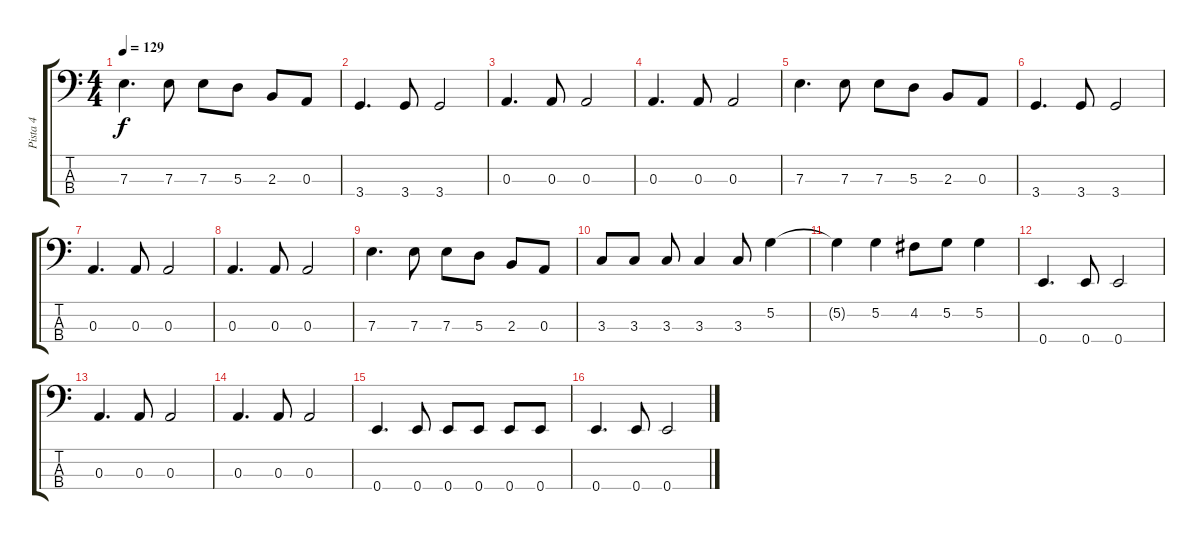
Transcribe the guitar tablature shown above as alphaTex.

\track ("Pista 4" "Pista 4") {instrument electricbassfinger}
\staff {score tabs}
\tuning (G2 D2 A1 E1) {hide}
\ts (4 4)
\tempo 129
\clef f4
\ks c
7.3.4{d dy f} 7.3.8 7.3.8 5.3.8 2.3.8 0.3.8 |
3.4.4{d} 3.4.8 3.4.2 |
0.3.4{d} 0.3.8 0.3.2 |
0.3.4{d} 0.3.8 0.3.2 |
7.3.4{d} 7.3.8 7.3.8 5.3.8 2.3.8 0.3.8 |
3.4.4{d} 3.4.8 3.4.2 |
0.3.4{d} 0.3.8 0.3.2 |
0.3.4{d} 0.3.8 0.3.2 |
7.3.4{d} 7.3.8 7.3.8 5.3.8 2.3.8 0.3.8 |
3.3.8 3.3.8 3.3.8 3.3.4 3.3.8 5.2.4 |
5.2{t}.4 5.2.4 4.2.8 5.2.8 5.2.4 |
0.4.4{d} 0.4.8 0.4.2 |
0.3.4{d} 0.3.8 0.3.2 |
0.3.4{d} 0.3.8 0.3.2 |
0.4.4{d} 0.4.8 0.4.8 0.4.8 0.4.8 0.4.8 |
0.4.4{d} 0.4.8 0.4.2
